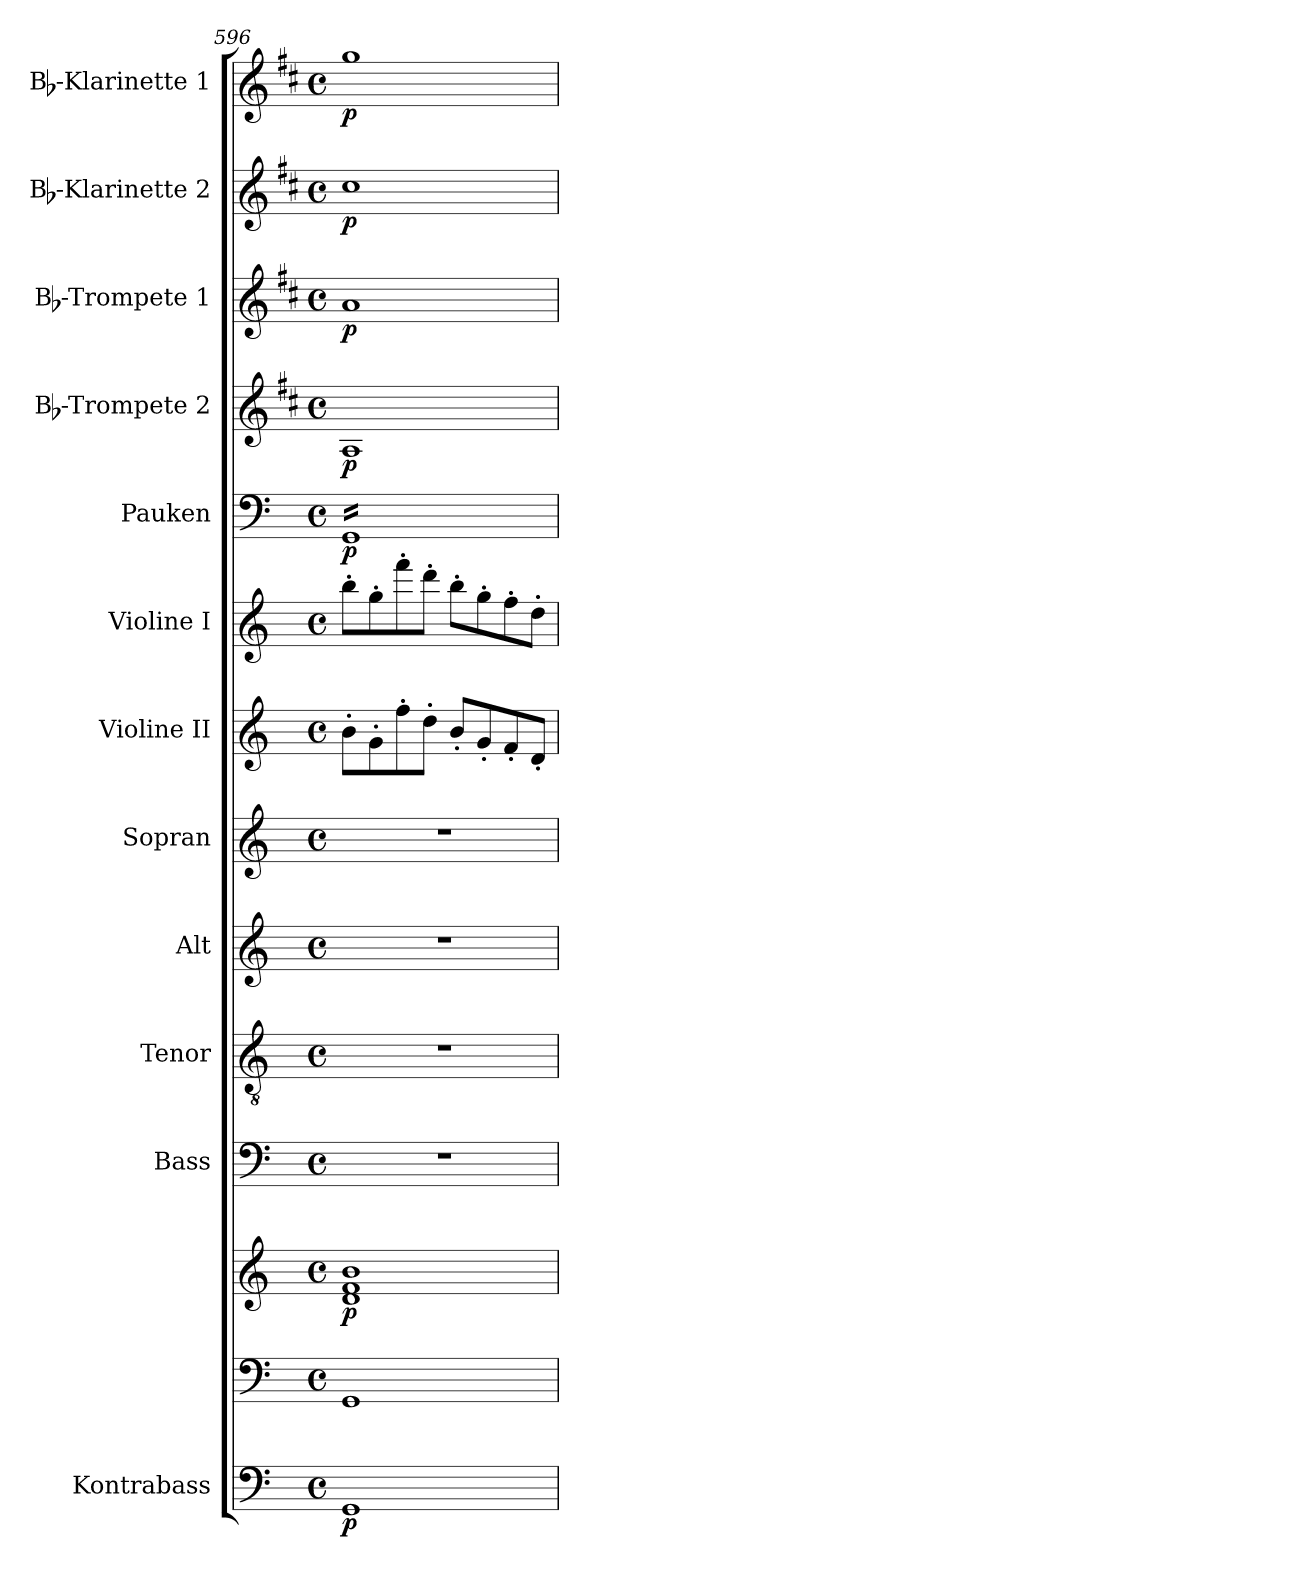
**kern	**dynam	**kern	**kern	**dynam	**kern	**kern	**kern	**kern	**kern	**kern	**kern	**dynam	**kern	**dynam	**kern	**dynam	**kern	**dynam	**kern	**dynam
*part13	*part13	*part12	*part12	*part12	*part11	*part10	*part9	*part8	*part7	*part6	*part5	*part5	*part4	*part4	*part3	*part3	*part2	*part2	*part1	*part1
*staff14	*staff14	*staff13	*staff12	*staff12/13	*staff11	*staff10	*staff9	*staff8	*staff7	*staff6	*staff5	*staff5	*staff4	*staff4	*staff3	*staff3	*staff2	*staff2	*staff1	*staff1
*I"Kontrabass	*	*	*	*	*I"Bass	*I"Tenor	*I"Alt	*I"Sopran	*I"Violine II	*I"Violine I	*I"Pauken	*	*I"Bb-Trompete 2	*	*I"Bb-Trompete 1	*	*I"Bb-Klarinette 2	*	*I"Bb-Klarinette 1	*
*I'Kb.	*	*	*	*	*I'B.	*I'T.	*I'A.	*I'S.	*I'Vl. II	*I'Vl. I	*I'Pk.	*	*I'Bb Trp. 2	*	*I'Bb Trp. 1	*	*I'Bb Kl. 2	*	*I'Bb Kl. 1	*
*clefF4	*	*clefF4	*clefG2	*	*clefF4	*clefGv2	*clefG2	*clefG2	*clefG2	*clefG2	*clefF4	*	*clefG2	*	*clefG2	*	*clefG2	*	*clefG2	*
*ITrd7c12	*	*	*	*	*	*	*	*	*	*	*	*	*ITrd1c2	*	*ITrd1c2	*	*ITrd1c2	*	*ITrd1c2	*
*k[]	*	*k[]	*k[]	*	*k[]	*k[]	*k[]	*k[]	*k[]	*k[]	*k[]	*	*k[]	*	*k[]	*	*k[]	*	*k[]	*
*C:	*	*C:	*C:	*	*C:	*C:	*C:	*C:	*C:	*C:	*C:	*	*C:	*	*C:	*	*C:	*	*C:	*
*M4/4	*	*M4/4	*M4/4	*	*M4/4	*M4/4	*M4/4	*M4/4	*M4/4	*M4/4	*M4/4	*	*M4/4	*	*M4/4	*	*M4/4	*	*M4/4	*
*met(c)	*	*met(c)	*met(c)	*	*met(c)	*met(c)	*met(c)	*met(c)	*met(c)	*met(c)	*met(c)	*	*met(c)	*	*met(c)	*	*met(c)	*	*met(c)	*
=596	=596	=596	=596	=596	=596	=596	=596	=596	=596	=596	=596	=596	=596	=596	=596	=596	=596	=596	=596	=596
!	!LO:DY:b	!	!	!LO:DY:b	!	!	!	!	!	!	!	!LO:DY:b	!	!LO:DY:b	!	!LO:DY:b	!	!LO:DY:b	!	!LO:DY:b
*	*	*	*	*	*	*	*	*	*	*	*tremolo	*	*	*	*	*	*	*	*	*
1GGG	p	1GG	1d 1f 1b	p	1r	1r	1r	1r	8b'>\L	8bb'>\L	16GGLL	p	1G	p	1g	p	1b	p	1ff	p
.	.	.	.	.	.	.	.	.	.	.	16GG	.	.	.	.	.	.	.	.	.
.	.	.	.	.	.	.	.	.	8g'>\	8gg'>\	16GG	.	.	.	.	.	.	.	.	.
.	.	.	.	.	.	.	.	.	.	.	16GG	.	.	.	.	.	.	.	.	.
.	.	.	.	.	.	.	.	.	8ff'>\	8fff'>\	16GG	.	.	.	.	.	.	.	.	.
.	.	.	.	.	.	.	.	.	.	.	16GG	.	.	.	.	.	.	.	.	.
.	.	.	.	.	.	.	.	.	8dd'>\J	8ddd'>\J	16GG	.	.	.	.	.	.	.	.	.
.	.	.	.	.	.	.	.	.	.	.	16GG	.	.	.	.	.	.	.	.	.
.	.	.	.	.	.	.	.	.	8b'</L	8bb'>\L	16GG	.	.	.	.	.	.	.	.	.
.	.	.	.	.	.	.	.	.	.	.	16GG	.	.	.	.	.	.	.	.	.
.	.	.	.	.	.	.	.	.	8g'</	8gg'>\	16GG	.	.	.	.	.	.	.	.	.
.	.	.	.	.	.	.	.	.	.	.	16GG	.	.	.	.	.	.	.	.	.
.	.	.	.	.	.	.	.	.	8f'</	8ff'>\	16GG	.	.	.	.	.	.	.	.	.
.	.	.	.	.	.	.	.	.	.	.	16GG	.	.	.	.	.	.	.	.	.
.	.	.	.	.	.	.	.	.	8d'</J	8dd'>\J	16GG	.	.	.	.	.	.	.	.	.
.	.	.	.	.	.	.	.	.	.	.	16GGJJ	.	.	.	.	.	.	.	.	.
*	*	*	*	*	*	*	*	*	*	*	*Xtremolo	*	*	*	*	*	*	*	*	*
=	=	=	=	=	=	=	=	=	=	=	=	=	=	=	=	=	=	=	=	=
*-	*-	*-	*-	*-	*-	*-	*-	*-	*-	*-	*-	*-	*-	*-	*-	*-	*-	*-	*-	*-
